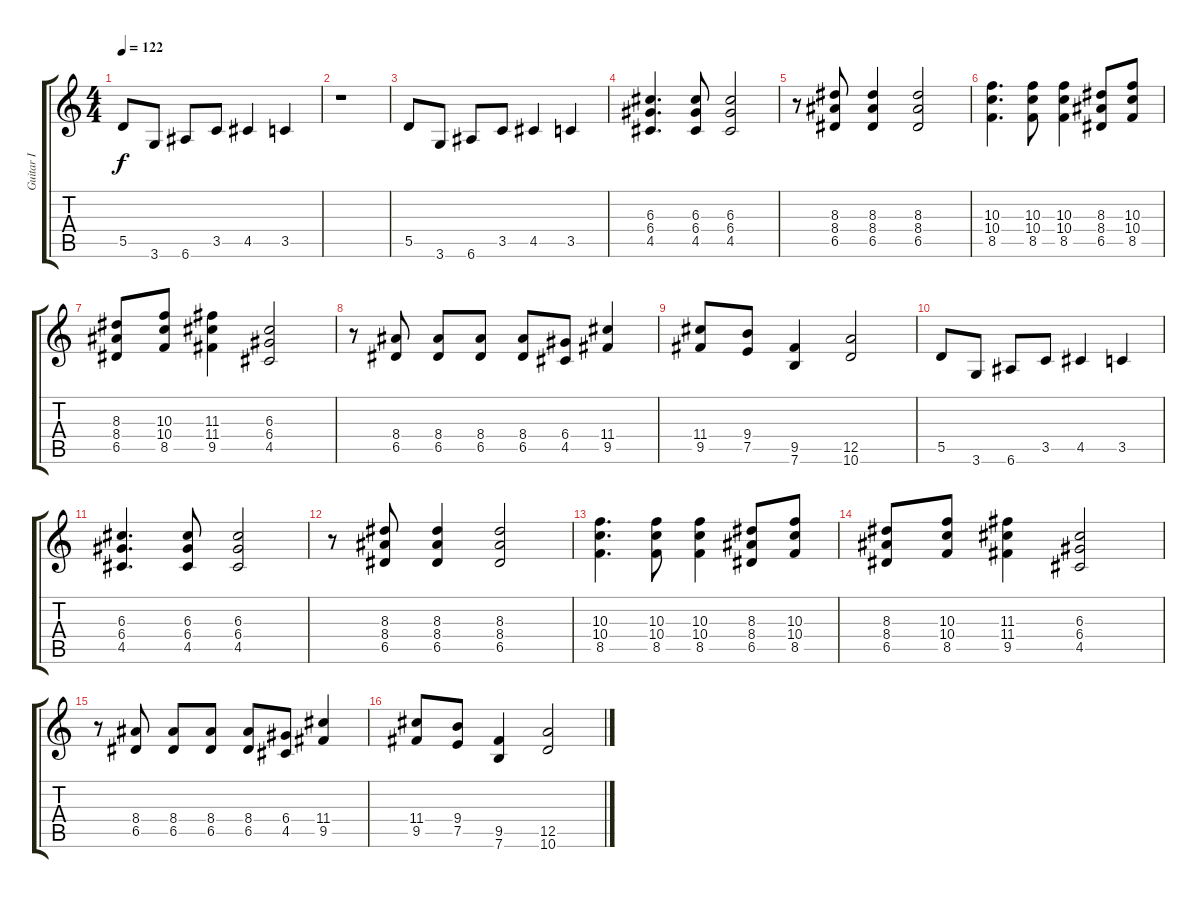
\track ("Guitar I" "Guitar I") {instrument overdrivenguitar}
\staff {score tabs}
\tuning (E4 B3 G3 D3 A2 E2) {hide}
\ts (4 4)
\tempo 122
\clef g2
\ks c
5.5.8{dy f instrument overdrivenguitar} 3.6.8 6.6.8 3.5.8 4.5.4 3.5.4 |
r.1 |
5.5.8 3.6.8 6.6.8 3.5.8 4.5.4 3.5.4 |
(6.3 6.4 4.5).4{d} (6.3 6.4 4.5).8 (6.3 6.4 4.5).2 |
r.8 (8.3 8.4 6.5).8 (8.3 8.4 6.5).4 (8.3 8.4 6.5).2 |
(10.3 10.4 8.5).4{d} (10.3 10.4 8.5).8 (10.3 10.4 8.5).4 (8.3 8.4 6.5).8 (10.3 10.4 8.5).8 |
(8.3 8.4 6.5).8 (10.3 10.4 8.5).8 (11.3 11.4 9.5).4 (6.3 6.4 4.5).2 |
r.8 (8.4 6.5).8 (8.4 6.5).8 (8.4 6.5).8 (8.4 6.5).8 (6.4 4.5).8 (11.4 9.5).4 |
(11.4 9.5).8 (9.4 7.5).8 (9.5 7.6).4 (12.5 10.6).2 |
5.5.8 3.6.8 6.6.8 3.5.8 4.5.4 3.5.4 |
(6.3 6.4 4.5).4{d} (6.3 6.4 4.5).8 (6.3 6.4 4.5).2 |
r.8 (8.3 8.4 6.5).8 (8.3 8.4 6.5).4 (8.3 8.4 6.5).2 |
(10.3 10.4 8.5).4{d} (10.3 10.4 8.5).8 (10.3 10.4 8.5).4 (8.3 8.4 6.5).8 (10.3 10.4 8.5).8 |
(8.3 8.4 6.5).8 (10.3 10.4 8.5).8 (11.3 11.4 9.5).4 (6.3 6.4 4.5).2 |
r.8 (8.4 6.5).8 (8.4 6.5).8 (8.4 6.5).8 (8.4 6.5).8 (6.4 4.5).8 (11.4 9.5).4 |
(11.4 9.5).8 (9.4 7.5).8 (9.5 7.6).4 (12.5 10.6).2
